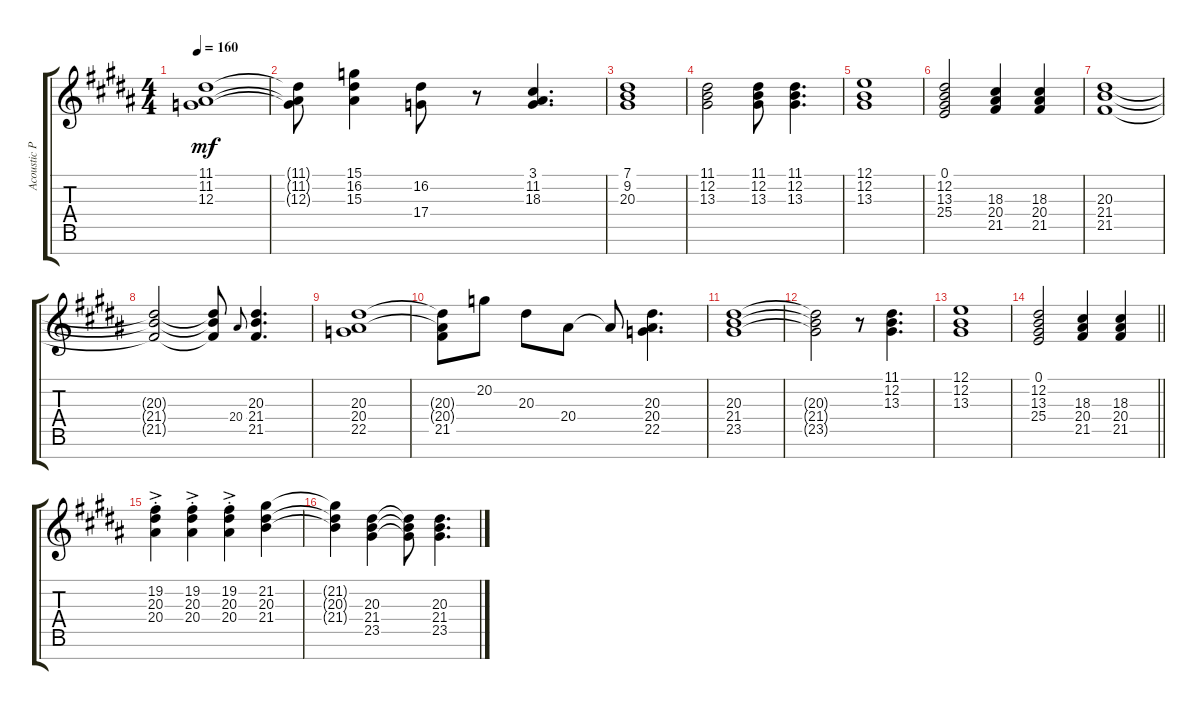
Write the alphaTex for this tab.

\track ("Acoustic Piano (Staff 1)" "Acoustic P") {instrument acousticgrandpiano}
\staff {score tabs}
\tuning (E4 B3 G3 D3 A2 E2 B1) {hide}
\ts (4 4)
\tempo 160
\clef g2
\ks b
(11.1 11.2 12.3).1{dy mf} |
(11.1{t} 11.2{t} 12.3{t}).8 (15.1 16.2 15.3).4 (16.2 17.4).8 r.8 (3.1 11.2 18.3).4{d} |
(7.1 9.2 20.3).1 |
(11.1 12.2 13.3).2 (11.1 12.2 13.3).8 (11.1 12.2 13.3).4{d} |
(12.1 12.2 13.3).1 |
(0.1 12.2 13.3 25.4).2 (18.3 20.4 21.5).4 (18.3 20.4 21.5).4 |
(20.3 21.4 21.5).1 |
(20.3{t} 21.4{t} 21.5{t}).2 (20.3{t} 21.4{t} 21.5{t}).8 20.4.8{gr onbeat} (20.3 21.4 21.5).4{d} |
(20.3 20.4 22.5).1 |
(20.3{t} 20.4{t} 21.5).8 20.2.8 20.3.8 20.4.8 20.4{t}.8 (20.3 20.4 22.5).4{d} |
(20.3 21.4 23.5).1 |
(20.3{t} 21.4{t} 23.5{t}).2 r.8 (11.1 12.2 13.3).4{d} |
(12.1 12.2 13.3).1 |
\barLineRight lightlight
(0.1 12.2 13.3 25.4).2 (18.3 20.4 21.5).4 (18.3 20.4 21.5).4 |
\section ("" "")
(19.2{ac st} 20.3{ac st} 20.4{ac st}).4 (19.2{ac st} 20.3{ac st} 20.4{ac st}).4 (19.2{ac st} 20.3{ac st} 20.4{ac st}).4 (21.2 20.3 21.4).4 |
(21.2{t} 20.3{t} 21.4{t}).4 (20.3 21.4 23.5).4 (20.3{t} 21.4{t} 23.5{t}).8 (20.3 21.4 23.5).4{d}
